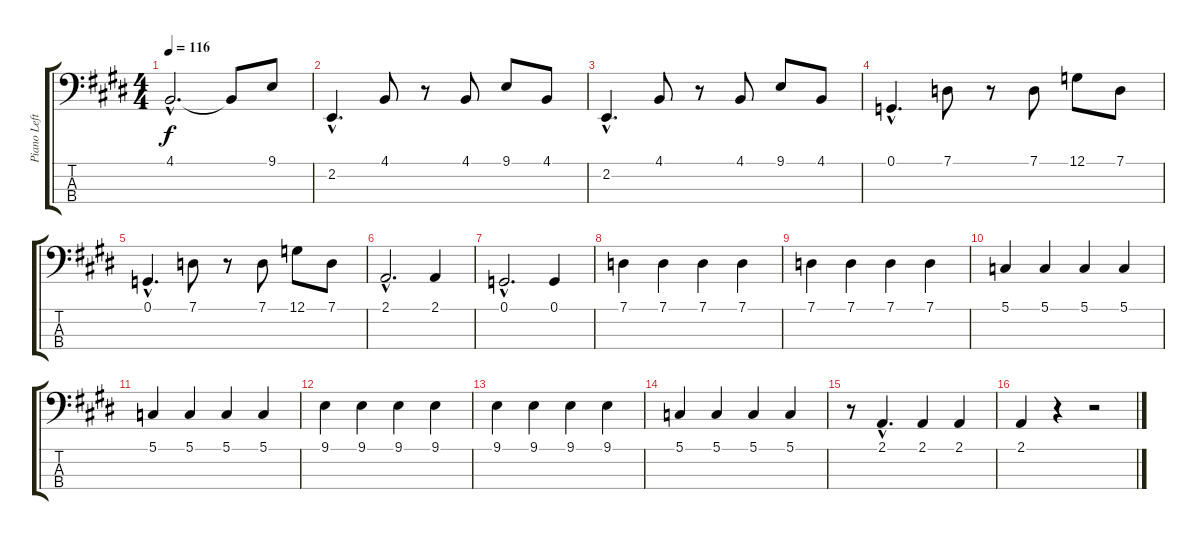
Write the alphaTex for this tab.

\track ("Piano Left hand" "Piano Left") {instrument acousticgrandpiano}
\staff {score tabs}
\tuning (G2 D2 A1 E1) {hide}
\ts (4 4)
\tempo 116
\clef f4
\ks e
4.1{hac}.2{d dy f} 4.1{t}.8 9.1.8 |
2.2{hac}.4{d} 4.1.8 r.8 4.1.8 9.1.8 4.1.8 |
2.2{hac}.4{d} 4.1.8 r.8 4.1.8 9.1.8 4.1.8 |
0.1{hac}.4{d} 7.1.8 r.8 7.1.8 12.1.8 7.1.8 |
0.1{hac}.4{d} 7.1.8 r.8 7.1.8 12.1.8 7.1.8 |
2.1{hac}.2{d} 2.1.4 |
0.1{hac}.2{d} 0.1.4 |
7.1.4 7.1.4 7.1.4 7.1.4 |
7.1.4 7.1.4 7.1.4 7.1.4 |
5.1.4 5.1.4 5.1.4 5.1.4 |
5.1.4 5.1.4 5.1.4 5.1.4 |
9.1.4 9.1.4 9.1.4 9.1.4 |
9.1.4 9.1.4 9.1.4 9.1.4 |
5.1.4 5.1.4 5.1.4 5.1.4 |
r.8 2.1{hac}.4{d} 2.1.4 2.1.4 |
2.1.4 r.4 r.2
